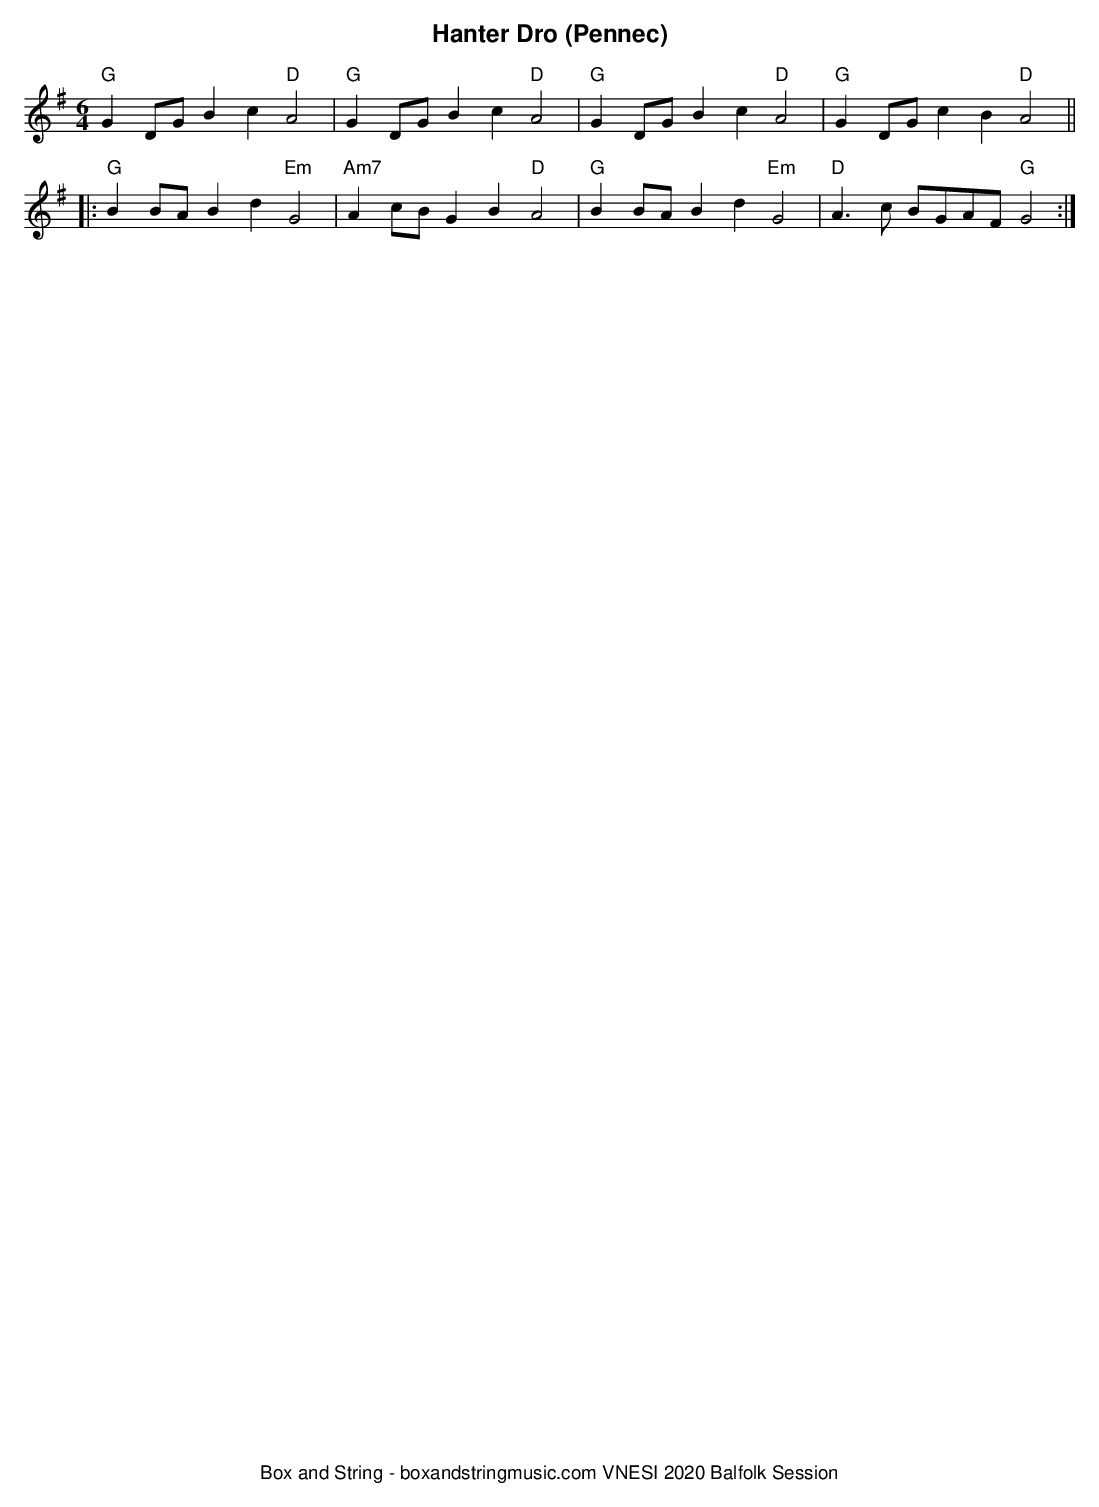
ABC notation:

X:1
T:Hanter Dro (Pennec)
M:6/4
L:1/8
K:G
"G"G2DG B2c2 "D"A4|"G"G2DG B2c2 "D"A4|\
"G"G2DG B2c2 "D"A4|"G"G2DG c2B2 "D"A4||
|:"G"B2BAB2d2 "Em"G4|"Am7"A2cB G2B2 "D"A4|\
"G"B2BAB2d2 "Em"G4|"D"A3 c BGAF "G"G4:|
